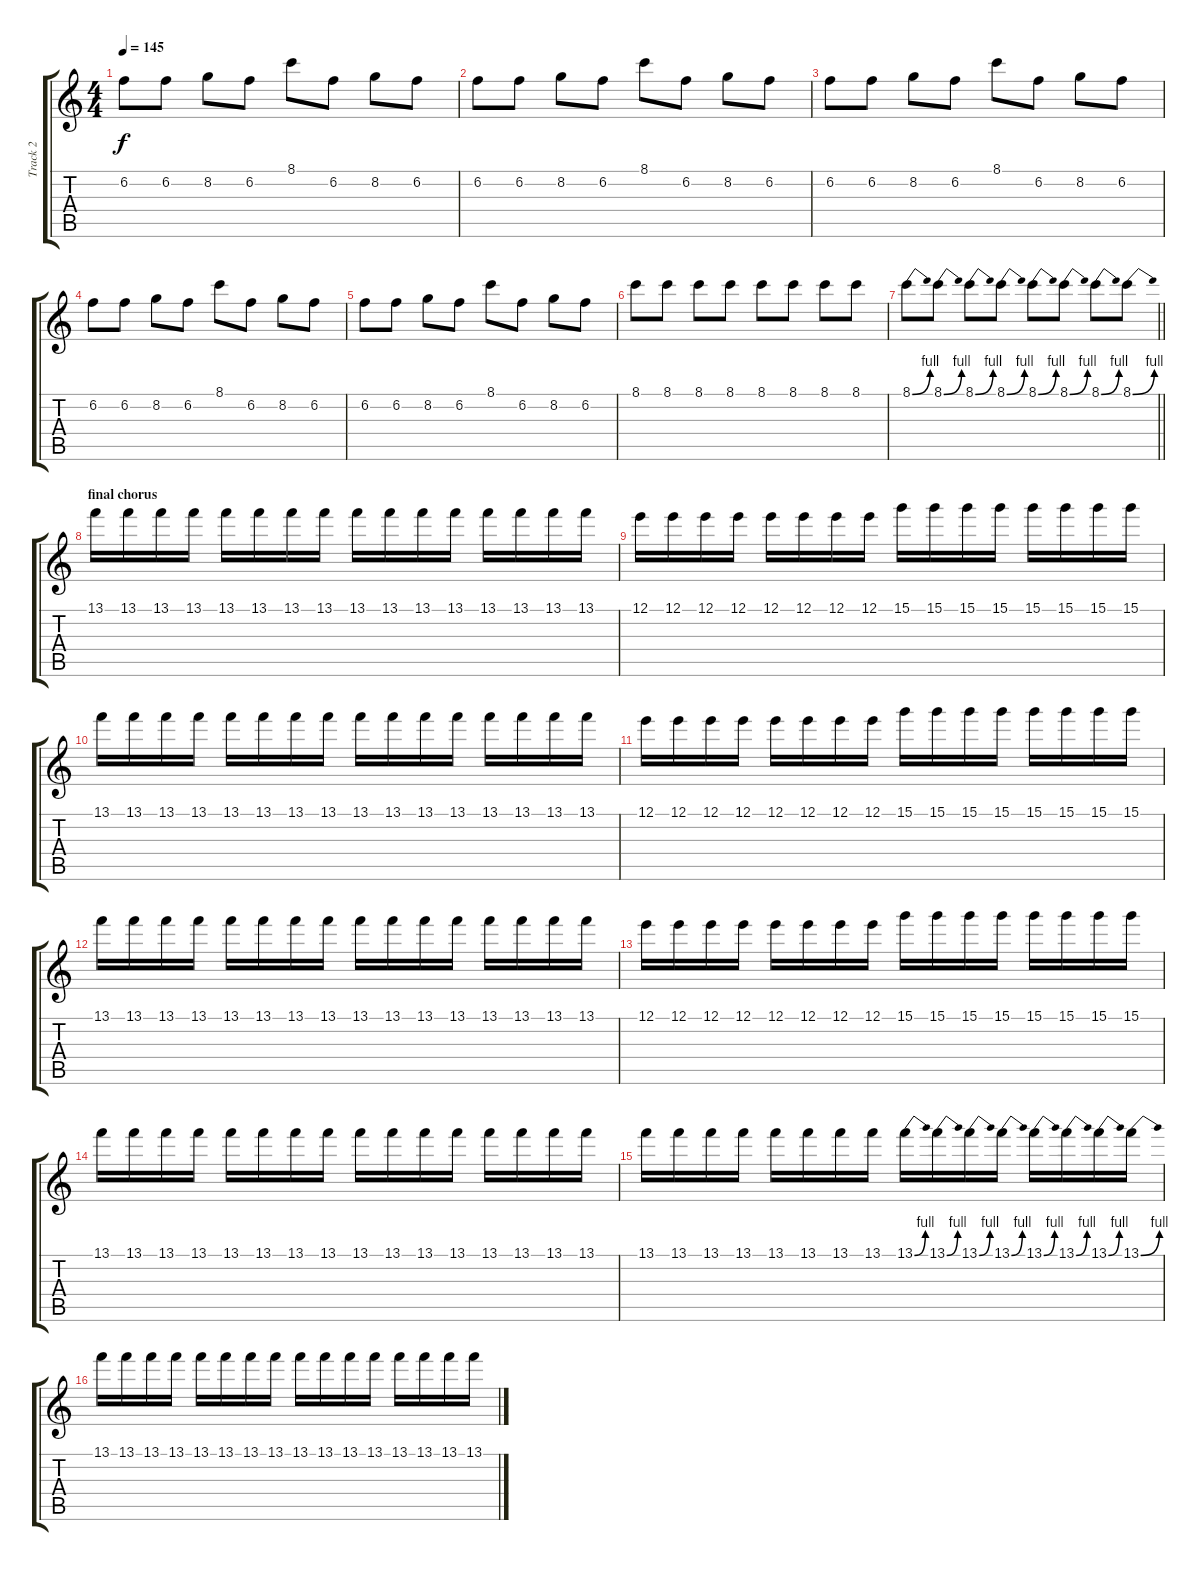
\track ("Track 2" "Track 2") {instrument electricguitarmuted}
\staff {score tabs}
\tuning (E4 B3 G3 D3 A2 E2) {hide}
\ts (4 4)
\tempo 145
\clef g2
\ks c
6.2.8{dy f} 6.2.8 8.2.8 6.2.8 8.1.8 6.2.8 8.2.8 6.2.8 |
6.2.8 6.2.8 8.2.8 6.2.8 8.1.8 6.2.8 8.2.8 6.2.8 |
6.2.8 6.2.8 8.2.8 6.2.8 8.1.8 6.2.8 8.2.8 6.2.8 |
6.2.8 6.2.8 8.2.8 6.2.8 8.1.8 6.2.8 8.2.8 6.2.8 |
6.2.8 6.2.8 8.2.8 6.2.8 8.1.8 6.2.8 8.2.8 6.2.8 |
8.1.8 8.1.8 8.1.8 8.1.8 8.1.8 8.1.8 8.1.8 8.1.8 |
\barLineRight lightlight
8.1{be (bend 0 0 60 4)}.8 8.1{be (bend 0 0 60 4)}.8 8.1{be (bend 0 0 60 4)}.8 8.1{be (bend 0 0 60 4)}.8 8.1{be (bend 0 0 60 4)}.8 8.1{be (bend 0 0 60 4)}.8 8.1{be (bend 0 0 60 4)}.8 8.1{be (bend 0 0 60 4)}.8 |
\section ("" "final chorus")
13.1.16 13.1.16 13.1.16 13.1.16 13.1.16 13.1.16 13.1.16 13.1.16 13.1.16 13.1.16 13.1.16 13.1.16 13.1.16 13.1.16 13.1.16 13.1.16 |
12.1.16 12.1.16 12.1.16 12.1.16 12.1.16 12.1.16 12.1.16 12.1.16 15.1.16 15.1.16 15.1.16 15.1.16 15.1.16 15.1.16 15.1.16 15.1.16 |
13.1.16 13.1.16 13.1.16 13.1.16 13.1.16 13.1.16 13.1.16 13.1.16 13.1.16 13.1.16 13.1.16 13.1.16 13.1.16 13.1.16 13.1.16 13.1.16 |
12.1.16 12.1.16 12.1.16 12.1.16 12.1.16 12.1.16 12.1.16 12.1.16 15.1.16 15.1.16 15.1.16 15.1.16 15.1.16 15.1.16 15.1.16 15.1.16 |
13.1.16 13.1.16 13.1.16 13.1.16 13.1.16 13.1.16 13.1.16 13.1.16 13.1.16 13.1.16 13.1.16 13.1.16 13.1.16 13.1.16 13.1.16 13.1.16 |
12.1.16 12.1.16 12.1.16 12.1.16 12.1.16 12.1.16 12.1.16 12.1.16 15.1.16 15.1.16 15.1.16 15.1.16 15.1.16 15.1.16 15.1.16 15.1.16 |
13.1.16 13.1.16 13.1.16 13.1.16 13.1.16 13.1.16 13.1.16 13.1.16 13.1.16 13.1.16 13.1.16 13.1.16 13.1.16 13.1.16 13.1.16 13.1.16 |
13.1.16 13.1.16 13.1.16 13.1.16 13.1.16 13.1.16 13.1.16 13.1.16 13.1{be (bend 0 0 60 4)}.16 13.1{be (bend 0 0 60 4)}.16 13.1{be (bend 0 0 60 4)}.16 13.1{be (bend 0 0 60 4)}.16 13.1{be (bend 0 0 60 4)}.16 13.1{be (bend 0 0 60 4)}.16 13.1{be (bend 0 0 60 4)}.16 13.1{be (bend 0 0 60 4)}.16 |
13.1.16 13.1.16 13.1.16 13.1.16 13.1.16 13.1.16 13.1.16 13.1.16 13.1.16 13.1.16 13.1.16 13.1.16 13.1.16 13.1.16 13.1.16 13.1.16
